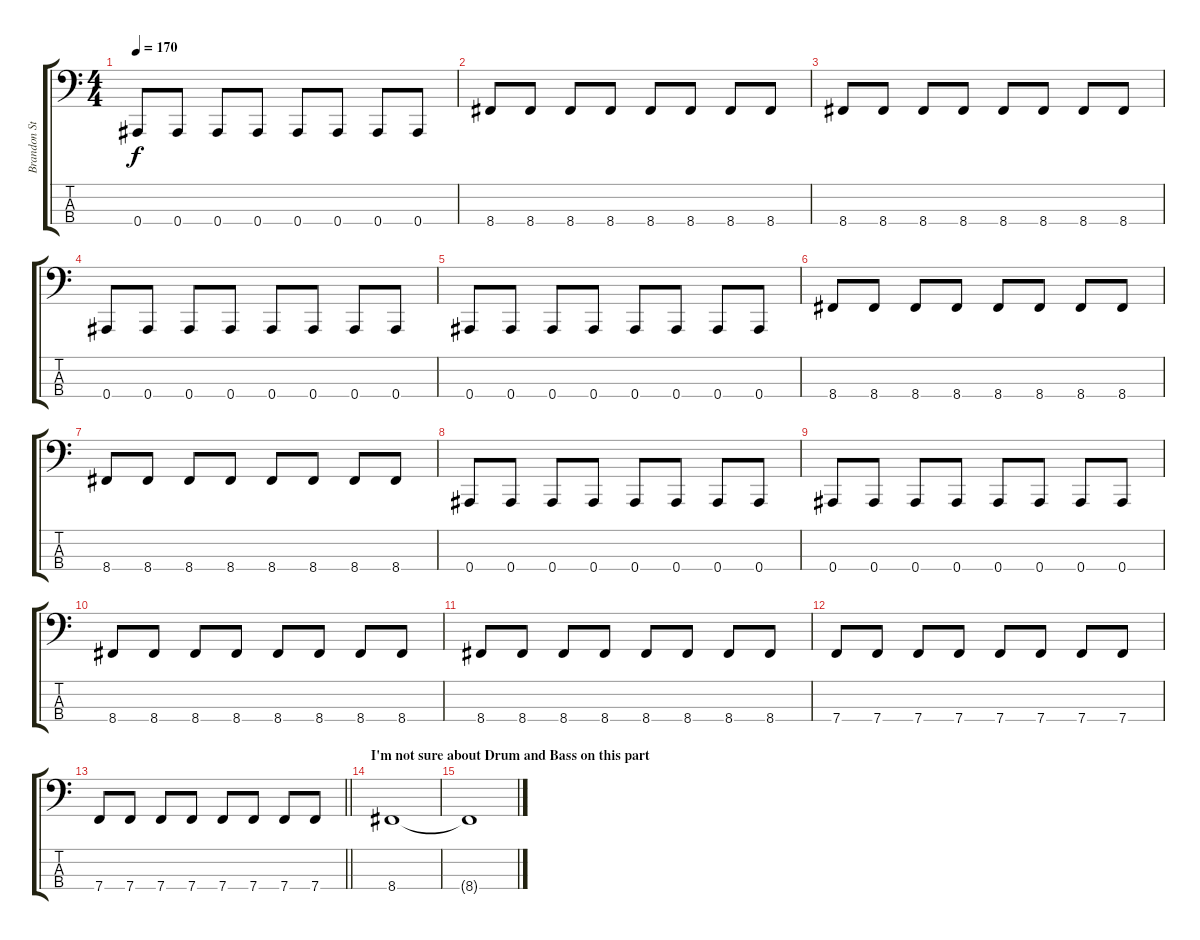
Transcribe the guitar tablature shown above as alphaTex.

\track ("Brandon Stastny" "Brandon St") {instrument electricbasspick}
\staff {score tabs}
\tuning (Eb2 Bb1 F1 Bb0) {hide}
\ts (4 4)
\tempo 170
\clef f4
\ks c
0.4.8{dy f} 0.4.8 0.4.8 0.4.8 0.4.8 0.4.8 0.4.8 0.4.8 |
8.4.8 8.4.8 8.4.8 8.4.8 8.4.8 8.4.8 8.4.8 8.4.8 |
8.4.8 8.4.8 8.4.8 8.4.8 8.4.8 8.4.8 8.4.8 8.4.8 |
0.4.8 0.4.8 0.4.8 0.4.8 0.4.8 0.4.8 0.4.8 0.4.8 |
0.4.8 0.4.8 0.4.8 0.4.8 0.4.8 0.4.8 0.4.8 0.4.8 |
8.4.8 8.4.8 8.4.8 8.4.8 8.4.8 8.4.8 8.4.8 8.4.8 |
8.4.8 8.4.8 8.4.8 8.4.8 8.4.8 8.4.8 8.4.8 8.4.8 |
0.4.8 0.4.8 0.4.8 0.4.8 0.4.8 0.4.8 0.4.8 0.4.8 |
0.4.8 0.4.8 0.4.8 0.4.8 0.4.8 0.4.8 0.4.8 0.4.8 |
8.4.8 8.4.8 8.4.8 8.4.8 8.4.8 8.4.8 8.4.8 8.4.8 |
8.4.8 8.4.8 8.4.8 8.4.8 8.4.8 8.4.8 8.4.8 8.4.8 |
7.4.8 7.4.8 7.4.8 7.4.8 7.4.8 7.4.8 7.4.8 7.4.8 |
\barLineRight lightlight
7.4.8 7.4.8 7.4.8 7.4.8 7.4.8 7.4.8 7.4.8 7.4.8 |
\section ("" "I'm not sure about Drum and Bass on this part")
8.4.1 |
8.4{t}.1
